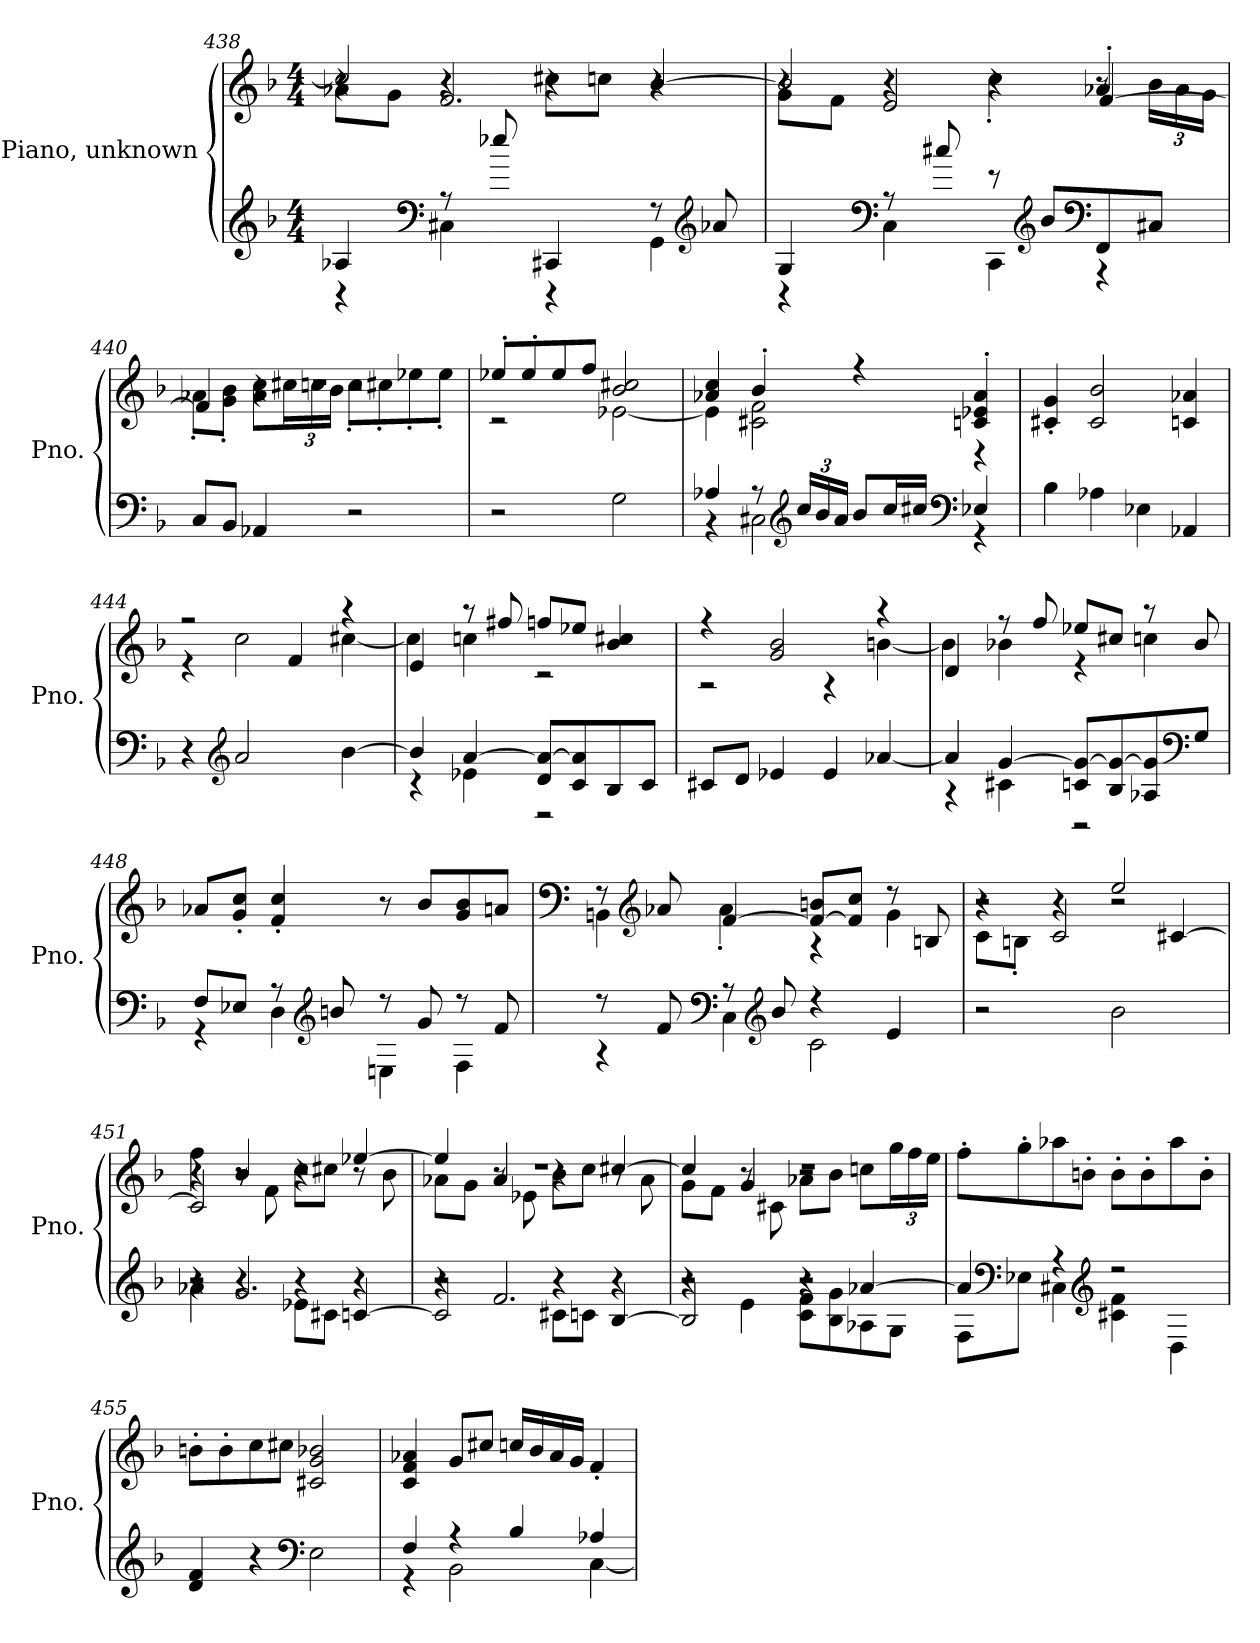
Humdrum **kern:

**kern	**kern
*part1	*part1
*staff2	*staff1
*I"Piano, unknown	*
*I'Pno.	*
*clefG2	*clefG2
*k[b-]	*k[b-]
*M4/4	*M4/4
=438	=438
*^	*^
*	*	*	*^
4A-X/	4r	2cc/]	8a-X\L	4r
.	.	.	8g\J	.
*clefF4	*	*	*	*
8r	4C#X\	.	4r	2.f/
8ee-X/	.	.	.	.
4CC#X/	4r	4r	8cc#X\L	.
.	.	.	8ccn\J	.
8r	4GG\	[4b-/	4r	.
*clefG2	*	*	*	*
8a-X/	.	.	.	.
!!LO:LB:g=z	!!	!!
=439	=439	=439	=439	=439
4G/	4r	2b-/]	8g\L	4r
.	.	.	8f\J	.
*clefF4	*	*	*	*
8r	4C\	.	4r	2e/
8cc#X/	.	.	.	.
8r	4CC\	4r	4cc'\	.
*clefG2	*	*	*	*
8b-/L	.	.	.	.
*clefF4	*	*	*	*
8FF/	4r	4a-X'/	8r	[4f/
*	*	*	*Xbrackettup	*
8C#X/J	.	.	24b-\LL	.
.	.	.	24a-\	.
.	.	.	24g\JJ	.
*v	*v	*	*	*
=440	=440	=440	=440
8C/L	1r	8a-X'\L	4f/]
8BB-/J	.	8g\' 8b-\'J	.
4AA-X/	.	8a-\ 8cc\L	4r
.	.	24cc#X\L	.
.	.	24ccn\	.
.	.	24b-\JJ	.
2r	.	8cc'\L	2r
.	.	8cc#X'\	.
.	.	8ee-X'\	.
.	.	8ee-'\J	.
*	*	*v	*v
=441	=441	=441
2r	8ee-X'/L	2r
.	8ee-'/	.
.	8ee-/	.
.	8ff/J	.
2G\	2b-/ 2cc#X/	[2e-X\
!!LO:LB:g=z	!!
=442	=442	=442
*^	*	*
4A-X/	4r	4a-X/ 4cc/	4e-\]
8r	2C#X\	4b-'/	2c#X\ 2f\
*clefG2	*	*	*
*Xbrackettup	*	*	*
24cc/LL	.	.	.
24b-/	.	.	.
24a/JJ	.	.	.
8b-/L	.	4r	.
16cc/L	.	.	.
16cc#X/JJ	.	.	.
*clefF4	*	*	*
4E-X/	4r	4cn/' 4e-X/' 4a-/'	4r
*v	*v	*	*
*	*v	*v
=443	=443
4B-\	4c#X/' 4g/'
4A-X\	2c#/ 2b-/
4E-X\	.
4AA-X/	4cn/ 4a-X/
=444	=444
*	*^
4r	2r	4r
*clefG2	*	*
2a/	.	2cc\
.	4f/	.
[4b-\	4r	[4cc#X\
=445	=445	=445
*^	*	*
4b-/]	4r	4e/	4cc#\]
[4a/	4e-X\	8r	4ccn\
.	.	8ff#X/	.
8d/ 8a/_L	2r	8ffn/L	2r
8c/ 8a/]	.	8ee-X/J	.
8B-/	.	4b-/ 4cc#X/	.
8c/J	.	.	.
*v	*v	*	*
!!LO:LB:g=z	!!
=446	=446	=446
8c#X/L	4r	2r
8d/J	.	.
4e-X/	2g/ 2b-/	.
4e-/	.	4r
[4a-X/	4r	[4bn\
=447	=447	=447
*^	*	*
4a-/]	4r	4d/	4b\]
[4g/	4c#X\	8r	4b-X\
.	.	8ff/	.
8cn/ 8g/_L	2r	8ee-X/L	4r
8B-/ 8g/_	.	8cc#X/J	.
8A-X/ 8g/]	.	8r	4ccn\
*clefF4	*	*	*
8G/J	.	8b-/	.
*	*	*v	*v
=448	=448	=448
8F/L	4r	8a-X/L
8E-X/J	.	8g/' 8cc/'J
8r	4D\	4f/' 4cc/'
*clefG2	*	*
8bn/	.	.
8r	4En\	8r
8g/	.	8b-/L
8r	4F\	8g/ 8b-/
8f/	.	8an/J
!!LO:PB:g=z
=449	=449	=449
*	*	*clefF4
*	*	*^
8r	4r	8r	4BBn\
*	*	*clefG2	*
8f/	.	8a-X/	.
*clefF4	*	*	*
8r	4C\	[4f/	4a-'\
*clefG2	*	*	*
8b-/	.	.	.
4r	2c\	8f/_ 8bn/L	4r
.	.	8f/] 8cc/J	.
4e/	.	8r	4g\
.	.	8Bn/	.
*v	*v	*	*
=450	=450	=450
*	*	*^
2r	2r	8c\L	4r
.	.	8Bn'\J	.
.	.	4r	2c/
2b-\	2ee/	2r	.
.	.	.	[4c#X/
=451	=451	=451	=451
*^	*	*	*
*	*^	*	*	*
4r	4a-X\	2r	4r	4ff\	2c#/]
2.g/	4r	.	4b-/	8r	.
.	.	.	.	8f\	.
.	8e-X\L	4r	2r	8cc\L	4r
.	8c#X\J	.	.	8cc#X\J	.
.	4r	[4cn/	.	8r	[4ee-X/
.	.	.	.	8b-\	.
!!LO:LB:g=z	!!	!!
=452	=452	=452	=452	=452	=452
4r	2r	2c/]	1r	8a-X\L	4ee-/]
.	.	.	.	8g\J	.
2.f/	.	.	.	8r	4a-/
.	.	.	.	8e-X\	.
.	8c#X\L	4r	.	8b-\L	4r
.	8cn\J	.	.	8cc\J	.
.	4r	[4B-/	.	8r	[4cc#X/
.	.	.	.	8a-\	.
=453	=453	=453	=453	=453	=453
2r	4r	2B-/]	1r	8g\L	4cc#/]
.	.	.	.	8f\J	.
.	4e\	.	.	8r	4g/
.	.	.	.	8c#X\	.
4r	8c\ 8f\L	2r	.	8a-X\L	2r
.	8B-\ 8g\	.	.	8b-\J	.
[4a-X/	8A-X\	.	.	8ccn\L	.
.	8G\J	.	.	24gg\L	.
.	.	.	.	24ff\	.
.	.	.	.	24ee\JJ	.
*	*v	*v	*	*	*
*	*	*v	*v	*v
=454	=454	=454
4a-/]	8F\L	8ff'\L
*clefF4	*	*
.	8E-X\J	8gg'\
4r	4C#X\	8aa-X\
.	.	8bn'\J
*clefG2	*	*
2r	4c#X\ 4f\	8b'\L
.	.	8b'\
.	4D\	8aa-\
.	.	8b'\J
*v	*v	*
!!LO:LB:g=z
=455	=455
4d/ 4f/	8bn'\L
.	8b'\
4r	8cc\
.	8cc#X\J
*clefF4	*
2E\	2c#X/ 2g/ 2b-X/
=456	=456
*^	*
4F/	4r	4c/ 4f/ 4a-X/
4r	2BB-\	8g/L
.	.	8cc#X/J
4B-/	.	16ccn/LL
.	.	16b-/
.	.	16a-/
.	.	16g/JJ
4A-X/	[4C\	4f'/
*v	*v	*
=	=
*-	*-
